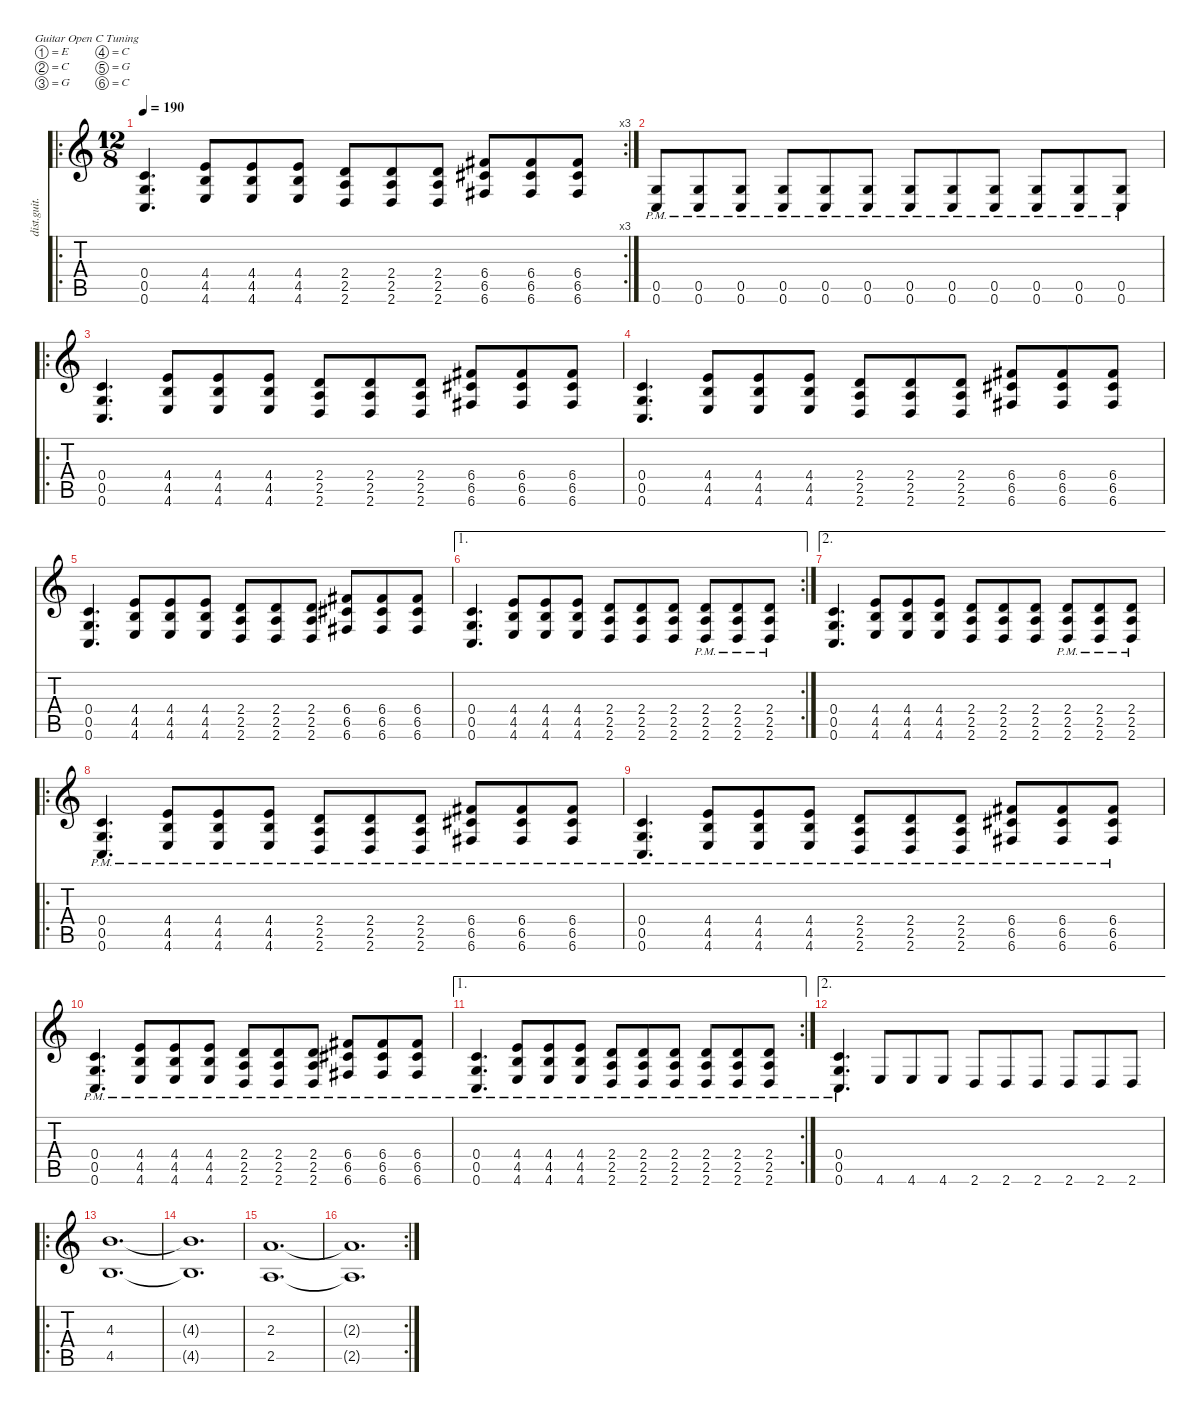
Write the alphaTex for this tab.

\defaultSystemsLayout 4
\hideDynamics
\bracketExtendMode nobrackets
\otherSystemsTrackNameOrientation horizontal
\track ("Guitar 1" "dist.guit.") {defaultSystemsLayout 8 mute instrument distortionguitar}
\staff {score tabs}
\tuning (E4 C4 G3 C3 G2 C2)
\ro
\rc 3
\ts (12 8)
\beaming (8 3 3 3 3)
\tempo 190
\clef g2
\ks c
(0.4 0.5 0.6).4{d dy f instrument distortionguitar beam Up} (4.4 4.5 4.6).8{beam Up} (4.4 4.5 4.6).8{beam Up} (4.4 4.5 4.6).8{beam Up} (2.4 2.5 2.6).8{beam Up} (2.4 2.5 2.6).8{beam Up} (2.4 2.5 2.6).8{beam Up} (6.4{acc #} 6.5{acc #} 6.6{acc #}).8{beam Up} (6.4{acc #} 6.5{acc #} 6.6{acc #}).8{beam Up} (6.4{acc #} 6.5{acc #} 6.6{acc #}).8{beam Up} |
(0.5{pm} 0.6{pm}).8{beam Up} (0.5{pm} 0.6{pm}).8{beam Up} (0.5{pm} 0.6{pm}).8{beam Up} (0.5{pm} 0.6{pm}).8{beam Up} (0.5{pm} 0.6{pm}).8{beam Up} (0.5{pm} 0.6{pm}).8{beam Up} (0.5{pm} 0.6{pm}).8{beam Up} (0.5{pm} 0.6{pm}).8{beam Up} (0.5{pm} 0.6{pm}).8{beam Up} (0.5{pm} 0.6{pm}).8{beam Up} (0.5{pm} 0.6{pm}).8{beam Up} (0.5{pm} 0.6{pm}).8{beam Up} |
\ro
(0.4 0.5 0.6).4{d beam Up} (4.4 4.5 4.6).8{beam Up} (4.4 4.5 4.6).8{beam Up} (4.4 4.5 4.6).8{beam Up} (2.4 2.5 2.6).8{beam Up} (2.4 2.5 2.6).8{beam Up} (2.4 2.5 2.6).8{beam Up} (6.4{acc #} 6.5{acc #} 6.6{acc #}).8{beam Up} (6.4{acc #} 6.5{acc #} 6.6{acc #}).8{beam Up} (6.4{acc #} 6.5{acc #} 6.6{acc #}).8{beam Up} |
(0.4 0.5 0.6).4{d beam Up} (4.4 4.5 4.6).8{beam Up} (4.4 4.5 4.6).8{beam Up} (4.4 4.5 4.6).8{beam Up} (2.4 2.5 2.6).8{beam Up} (2.4 2.5 2.6).8{beam Up} (2.4 2.5 2.6).8{beam Up} (6.4{acc #} 6.5{acc #} 6.6{acc #}).8{beam Up} (6.4{acc #} 6.5{acc #} 6.6{acc #}).8{beam Up} (6.4{acc #} 6.5{acc #} 6.6{acc #}).8{beam Up} |
(0.4 0.5 0.6).4{d beam Up} (4.4 4.5 4.6).8{beam Up} (4.4 4.5 4.6).8{beam Up} (4.4 4.5 4.6).8{beam Up} (2.4 2.5 2.6).8{beam Up} (2.4 2.5 2.6).8{beam Up} (2.4 2.5 2.6).8{beam Up} (6.4{acc #} 6.5{acc #} 6.6{acc #}).8{beam Up} (6.4{acc #} 6.5{acc #} 6.6{acc #}).8{beam Up} (6.4{acc #} 6.5{acc #} 6.6{acc #}).8{beam Up} |
\ae 1
\rc 2
(0.4 0.5 0.6).4{d beam Up} (4.4 4.5 4.6).8{beam Up} (4.4 4.5 4.6).8{beam Up} (4.4 4.5 4.6).8{beam Up} (2.4 2.5 2.6).8{beam Up} (2.4 2.5 2.6).8{beam Up} (2.4 2.5 2.6).8{beam Up} (2.4{pm} 2.5{pm} 2.6{pm}).8{beam Up} (2.4{pm} 2.5{pm} 2.6{pm}).8{beam Up} (2.4{pm} 2.5{pm} 2.6{pm}).8{beam Up} |
\ae 2
(0.4 0.5 0.6).4{d beam Up} (4.4 4.5 4.6).8{beam Up} (4.4 4.5 4.6).8{beam Up} (4.4 4.5 4.6).8{beam Up} (2.4 2.5 2.6).8{beam Up} (2.4 2.5 2.6).8{beam Up} (2.4 2.5 2.6).8{beam Up} (2.4{pm} 2.5{pm} 2.6{pm}).8{beam Up} (2.4{pm} 2.5{pm} 2.6{pm}).8{beam Up} (2.4{pm} 2.5{pm} 2.6{pm}).8{beam Up} |
\ro
(0.4{pm} 0.5{pm} 0.6{pm}).4{d beam Up} (4.4{pm} 4.5{pm} 4.6{pm}).8{beam Up} (4.4{pm} 4.5{pm} 4.6{pm}).8{beam Up} (4.4{pm} 4.5{pm} 4.6{pm}).8{beam Up} (2.4{pm} 2.5{pm} 2.6{pm}).8{beam Up} (2.4{pm} 2.5{pm} 2.6{pm}).8{beam Up} (2.4{pm} 2.5{pm} 2.6{pm}).8{beam Up} (6.4{pm acc #} 6.5{pm acc #} 6.6{pm acc #}).8{beam Up} (6.4{pm acc #} 6.5{pm acc #} 6.6{pm acc #}).8{beam Up} (6.4{pm acc #} 6.5{pm acc #} 6.6{pm acc #}).8{beam Up} |
(0.4{pm} 0.5{pm} 0.6{pm}).4{d beam Up} (4.4{pm} 4.5{pm} 4.6{pm}).8{beam Up} (4.4{pm} 4.5{pm} 4.6{pm}).8{beam Up} (4.4{pm} 4.5{pm} 4.6{pm}).8{beam Up} (2.4{pm} 2.5{pm} 2.6{pm}).8{beam Up} (2.4{pm} 2.5{pm} 2.6{pm}).8{beam Up} (2.4{pm} 2.5{pm} 2.6{pm}).8{beam Up} (6.4{pm acc #} 6.5{pm acc #} 6.6{pm acc #}).8{beam Up} (6.4{pm acc #} 6.5{pm acc #} 6.6{pm acc #}).8{beam Up} (6.4{pm acc #} 6.5{pm acc #} 6.6{pm acc #}).8{beam Up} |
(0.4{pm} 0.5{pm} 0.6{pm}).4{d beam Up} (4.4{pm} 4.5{pm} 4.6{pm}).8{beam Up} (4.4{pm} 4.5{pm} 4.6{pm}).8{beam Up} (4.4{pm} 4.5{pm} 4.6{pm}).8{beam Up} (2.4{pm} 2.5{pm} 2.6{pm}).8{beam Up} (2.4{pm} 2.5{pm} 2.6{pm}).8{beam Up} (2.4{pm} 2.5{pm} 2.6{pm}).8{beam Up} (6.4{pm acc #} 6.5{pm acc #} 6.6{pm acc #}).8{beam Up} (6.4{pm acc #} 6.5{pm acc #} 6.6{pm acc #}).8{beam Up} (6.4{pm acc #} 6.5{pm acc #} 6.6{pm acc #}).8{beam Up} |
\ae 1
\rc 2
(0.4{pm} 0.5{pm} 0.6{pm}).4{d beam Up} (4.4{pm} 4.5{pm} 4.6{pm}).8{beam Up} (4.4{pm} 4.5{pm} 4.6{pm}).8{beam Up} (4.4{pm} 4.5{pm} 4.6{pm}).8{beam Up} (2.4{pm} 2.5{pm} 2.6{pm}).8{beam Up} (2.4{pm} 2.5{pm} 2.6{pm}).8{beam Up} (2.4{pm} 2.5{pm} 2.6{pm}).8{beam Up} (2.4{pm} 2.5{pm} 2.6{pm}).8{beam Up} (2.4{pm} 2.5{pm} 2.6{pm}).8{beam Up} (2.4{pm} 2.5{pm} 2.6{pm}).8{beam Up} |
\ae 2
(0.4{pm} 0.5{pm} 0.6{pm}).4{d beam Up} 4.6.8{beam Up} 4.6.8{beam Up} 4.6.8{beam Up} 2.6.8{beam Up} 2.6.8{beam Up} 2.6.8{beam Up} 2.6.8{beam Up} 2.6.8{beam Up} 2.6.8{beam Up} |
\ro
(4.3 4.5).1{d beam Up} |
(4.3{t} 4.5{t}).1{d beam Up} |
(2.3 2.5).1{d beam Up} |
\rc 2
(2.3{t} 2.5{t}).1{d beam Up}
